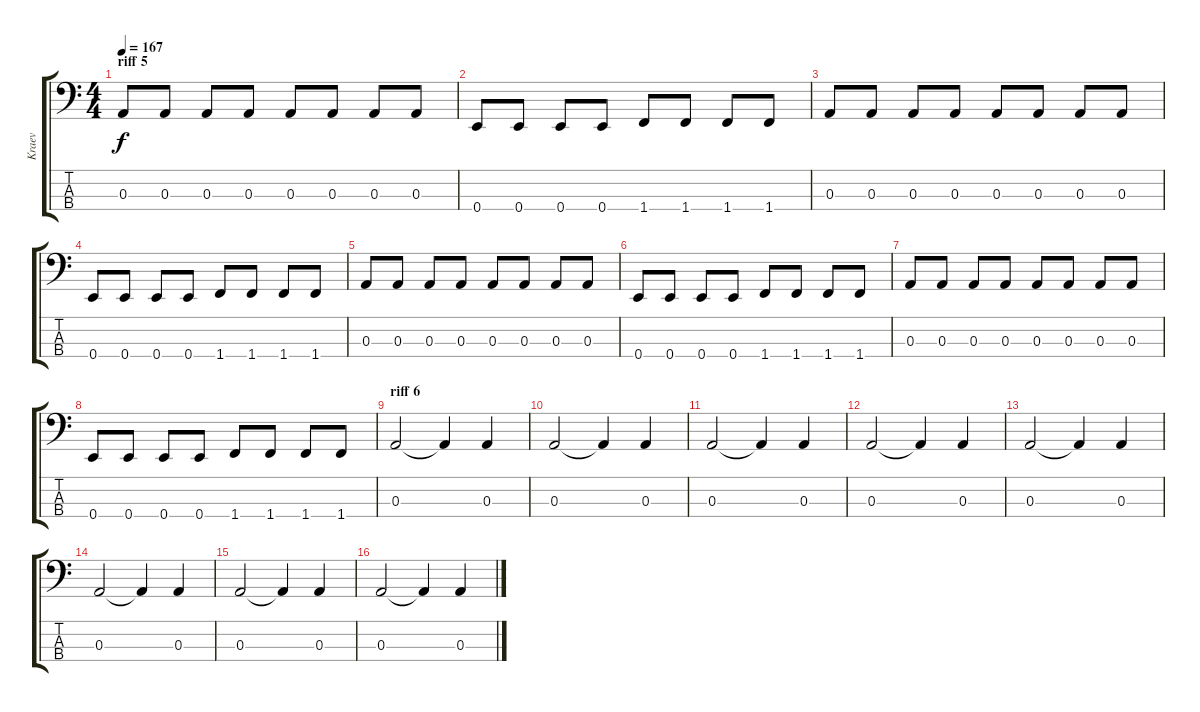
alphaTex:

\track ("Kraev" "Kraev") {instrument electricbassfinger}
\staff {score tabs}
\tuning (G2 D2 A1 E1) {hide}
\ts (4 4)
\section ("" "riff 5")
\tempo 167
\clef f4
\ks c
0.3.8{dy f} 0.3.8 0.3.8 0.3.8 0.3.8 0.3.8 0.3.8 0.3.8 |
0.4.8 0.4.8 0.4.8 0.4.8 1.4.8 1.4.8 1.4.8 1.4.8 |
0.3.8 0.3.8 0.3.8 0.3.8 0.3.8 0.3.8 0.3.8 0.3.8 |
0.4.8 0.4.8 0.4.8 0.4.8 1.4.8 1.4.8 1.4.8 1.4.8 |
0.3.8 0.3.8 0.3.8 0.3.8 0.3.8 0.3.8 0.3.8 0.3.8 |
0.4.8 0.4.8 0.4.8 0.4.8 1.4.8 1.4.8 1.4.8 1.4.8 |
0.3.8 0.3.8 0.3.8 0.3.8 0.3.8 0.3.8 0.3.8 0.3.8 |
0.4.8 0.4.8 0.4.8 0.4.8 1.4.8 1.4.8 1.4.8 1.4.8 |
\section ("" "riff 6")
0.3.2 0.3{t}.4 0.3.4 |
0.3.2 0.3{t}.4 0.3.4 |
0.3.2 0.3{t}.4 0.3.4 |
0.3.2 0.3{t}.4 0.3.4 |
0.3.2 0.3{t}.4 0.3.4 |
0.3.2 0.3{t}.4 0.3.4 |
0.3.2 0.3{t}.4 0.3.4 |
0.3.2 0.3{t}.4 0.3.4
